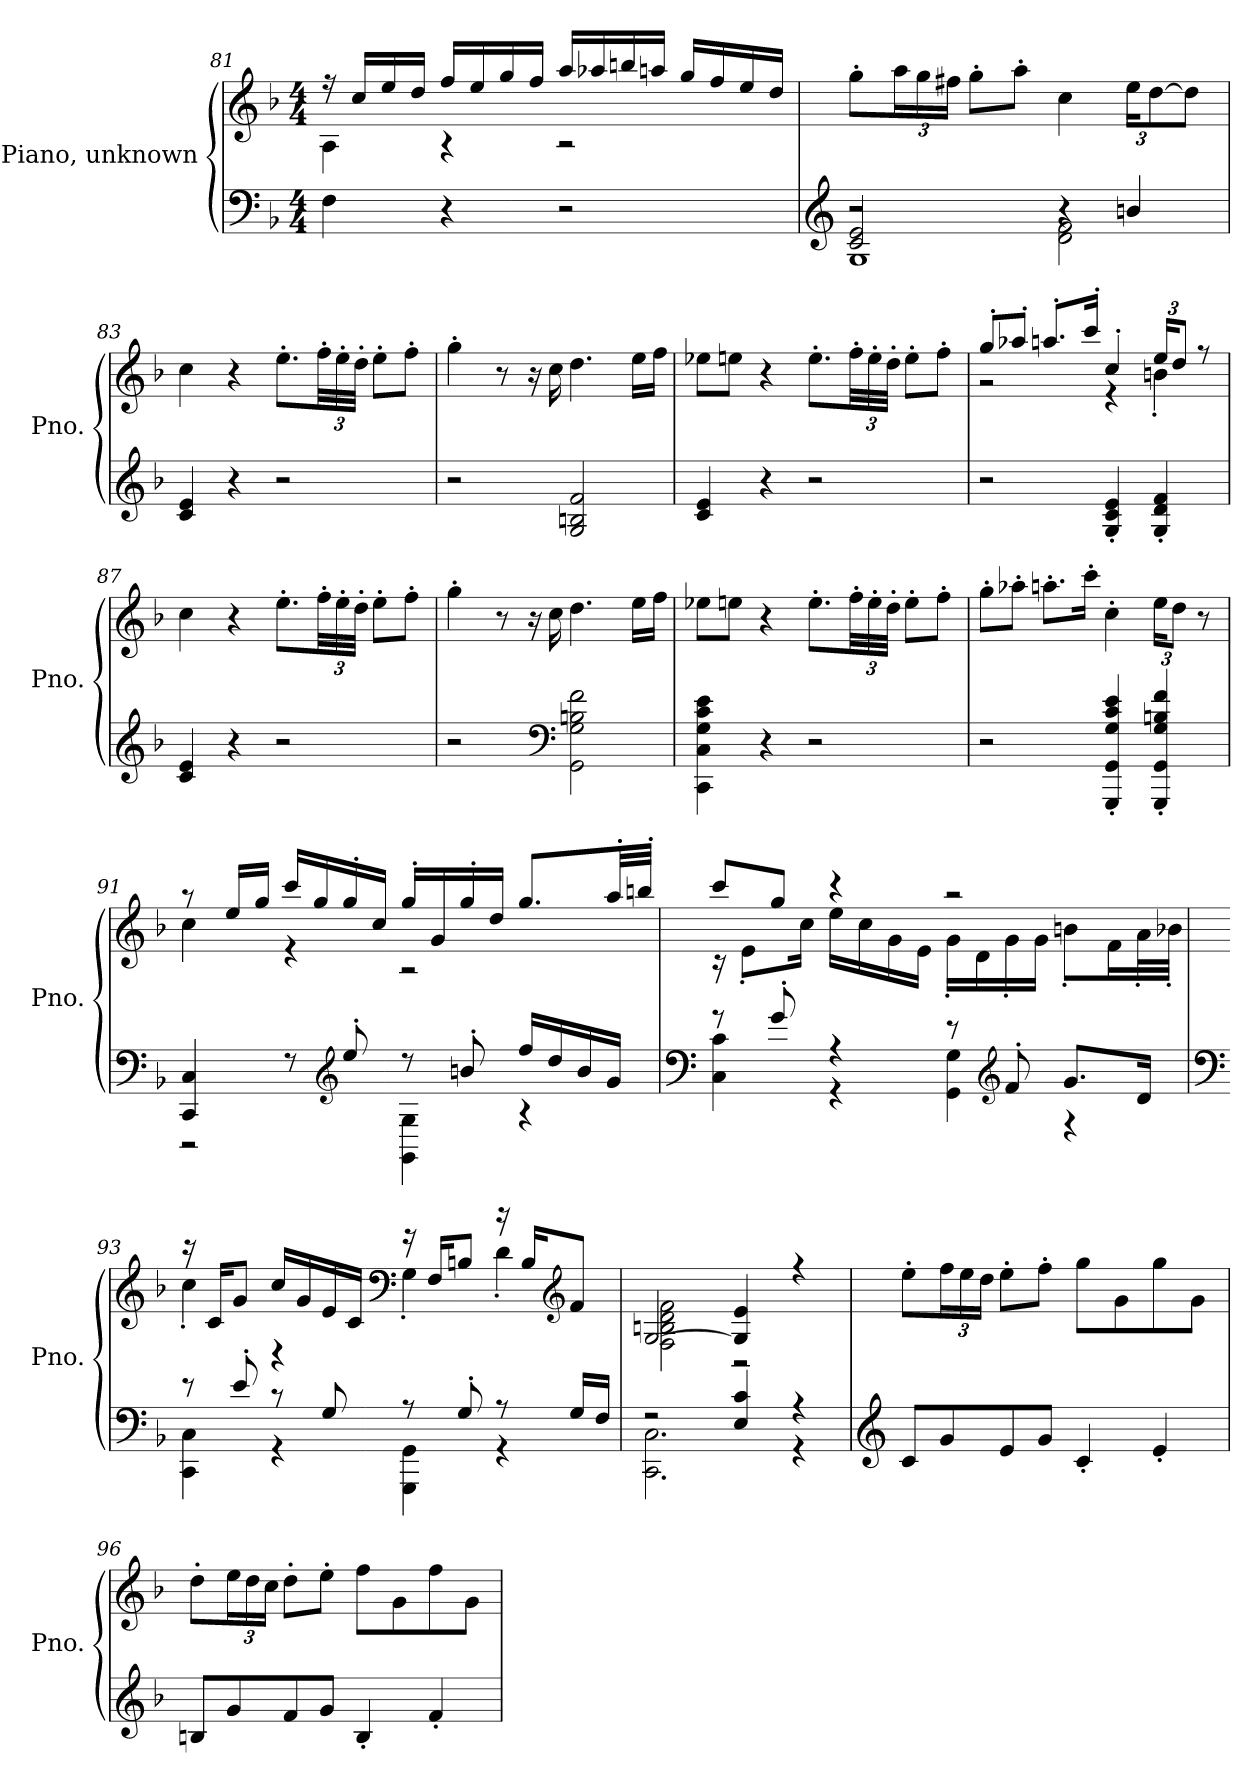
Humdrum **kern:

**kern	**kern
*part1	*part1
*staff2	*staff1
*I"Piano, unknown	*
*I'Pno.	*
*clefF4	*clefG2
*k[b-]	*k[b-]
*M4/4	*M4/4
=81	=81
*	*^
4F\	16r	4A\
.	16cc/LL	.
.	16ee/	.
.	16dd/JJ	.
4r	16ff/LL	4r
.	16ee/	.
.	16gg/	.
.	16ff/JJ	.
2r	16aa/LL	2r
.	16aa-X/	.
.	16bbn/	.
.	16aan/JJ	.
.	16gg/LL	.
.	16ff/	.
.	16ee/	.
.	16dd/JJ	.
*	*v	*v
!!LO:LB:g=z
=82	=82
*clefG2	*
*^	*
*	*^	*
2c/ 2e/	2r	1G	8gg'\L
*	*	*	*Xbrackettup
.	.	.	24aa\L
.	.	.	24gg\
.	.	.	24ff#X\JJ
.	.	.	8gg'\L
.	.	.	8aa'\J
4r	2d\ 2f\	.	4cc\
4bn/	.	.	24ee\KL
.	.	.	[12dd\
.	.	.	8dd\J]
*v	*v	*v	*
=83	=83
4c/ 4e/	4cc\
4r	4r
2r	8.ee'\L
.	48ff'\LL
.	48ee'\
.	48dd'\JJJ
.	8ee'\L
.	8ff'\J
=84	=84
2r	4gg'\
.	8r
.	16r
.	16cc\
2G/ 2Bn/ 2f/	4.dd\
.	16ee\LL
.	16ff\JJ
=85	=85
4c/ 4e/	8ee-X\L
.	8een\J
4r	4r
2r	8.ee'\L
.	48ff'\LL
.	48ee'\
.	48dd'\JJJ
.	8ee'\L
.	8ff'\J
!!LO:LB:g=z
=86	=86
*	*^
2r	8gg'/L	2r
.	8aa-X'/J	.
.	8.aan'/L	.
.	16ccc'/Jk	.
4G/' 4c/' 4e/'	4cc'/	4r
4G/' 4d/' 4f/'	24ee/KL	4bn'\
.	12dd/J	.
.	8r	.
*	*v	*v
=87	=87
4c/ 4e/	4cc\
4r	4r
2r	8.ee'\L
.	48ff'\LL
.	48ee'\
.	48dd'\JJJ
.	8ee'\L
.	8ff'\J
=88	=88
2r	4gg'\
.	8r
.	16r
.	16cc\
*clefF4	*
2GG\ 2G\ 2Bn\ 2f\	4.dd\
.	16ee\LL
.	16ff\JJ
=89	=89
4CC\ 4C\ 4G\ 4c\ 4e\	8ee-X\L
.	8een\J
4r	4r
2r	8.ee'\L
.	48ff'\LL
.	48ee'\
.	48dd'\JJJ
.	8ee'\L
.	8ff'\J
!!LO:PB:g=z
=90	=90
2r	8gg'\L
.	8aa-X'\J
.	8.aan'\L
.	16ccc'\Jk
4GGG/' 4GG/' 4G/' 4c/' 4e/'	4cc'\
4GGG/' 4GG/' 4G/' 4Bn/' 4f/'	24ee\KL
.	12dd\J
.	8r
=91	=91
*^	*^
4CC/ 4C/	2r	8r	4cc\
.	.	16ee/LL	.
.	.	16gg/JJ	.
8r	.	16ccc/LL	4r
.	.	16gg/	.
*clefG2	*	*	*
8ee'/	.	16gg'/	.
.	.	16cc/JJ	.
8r	4GG\ 4G\	16gg'/LL	2r
.	.	16g/	.
8bn'/	.	16gg'/	.
.	.	16dd/JJ	.
16ff/LL	4r	8.gg/L	.
16dd/	.	.	.
16b/	.	.	.
16g/JJ	.	32aa'/LL	.
.	.	32bbn'/JJJ	.
!!LO:LB:g=z	!!
=92	=92	=92	=92
*clefF4	*	*	*
8r	4C\ 4c\	8ccc/L	16r
.	.	.	8e'\L
8g'/	.	8gg/J	.
.	.	.	16cc\Jk
4r	4r	4r	16ee\LL
.	.	.	16cc\
.	.	.	16g\
.	.	.	16e\JJ
8r	4GG\ 4G\	2r	16g'\LL
.	.	.	16d\
*clefG2	*	*	*
8f'/	.	.	16g'\
.	.	.	16g\JJ
8.g/L	4r	.	8bn'\L
.	.	.	16f\L
16d/Jk	.	.	32a'\L
.	.	.	32b-X'\JJJ
=93	=93	=93	=93
*clefF4	*	*	*
8r	4CC\ 4C\	16r	4cc'\
.	.	16c/KL	.
8e'/	.	8g/J	.
8r	4r	16cc/LL	4r
.	.	16g/	.
8G/	.	16e/	.
.	.	16c/JJ	.
*	*	*clefF4	*
8r	4GGG\ 4GG\	16r	4G'\
.	.	16F/KL	.
8G'/	.	8Bn/J	.
8r	4r	16r	4d'\
.	.	16B/KL	.
*	*	*clefG2	*
16G/LL	.	8f/J	.
16F/JJ	.	.	.
=94	=94	=94	=94
2r	2.CC\ 2.C\	[2G/	2F\ 2Bn\ 2d\ 2f\
4E/ 4c/	.	4G/] 4e/	2r
4r	4r	4r	.
*v	*v	*	*
*	*v	*v
!!LO:LB:g=z
=95	=95
*clefG2	*
8c/L	8ee'\L
8g/	24ff\L
.	24ee\
.	24dd\JJ
8e/	8ee'\L
8g/J	8ff'\J
4c'/	8gg\L
.	8g\
4e'/	8gg\
.	8g\J
=96	=96
8Bn/L	8dd'\L
8g/	24ee\L
.	24dd\
.	24cc\JJ
8f/	8dd'\L
8g/J	8ee'\J
4B'/	8ff\L
.	8g\
4f'/	8ff\
.	8g\J
=	=
*-	*-
